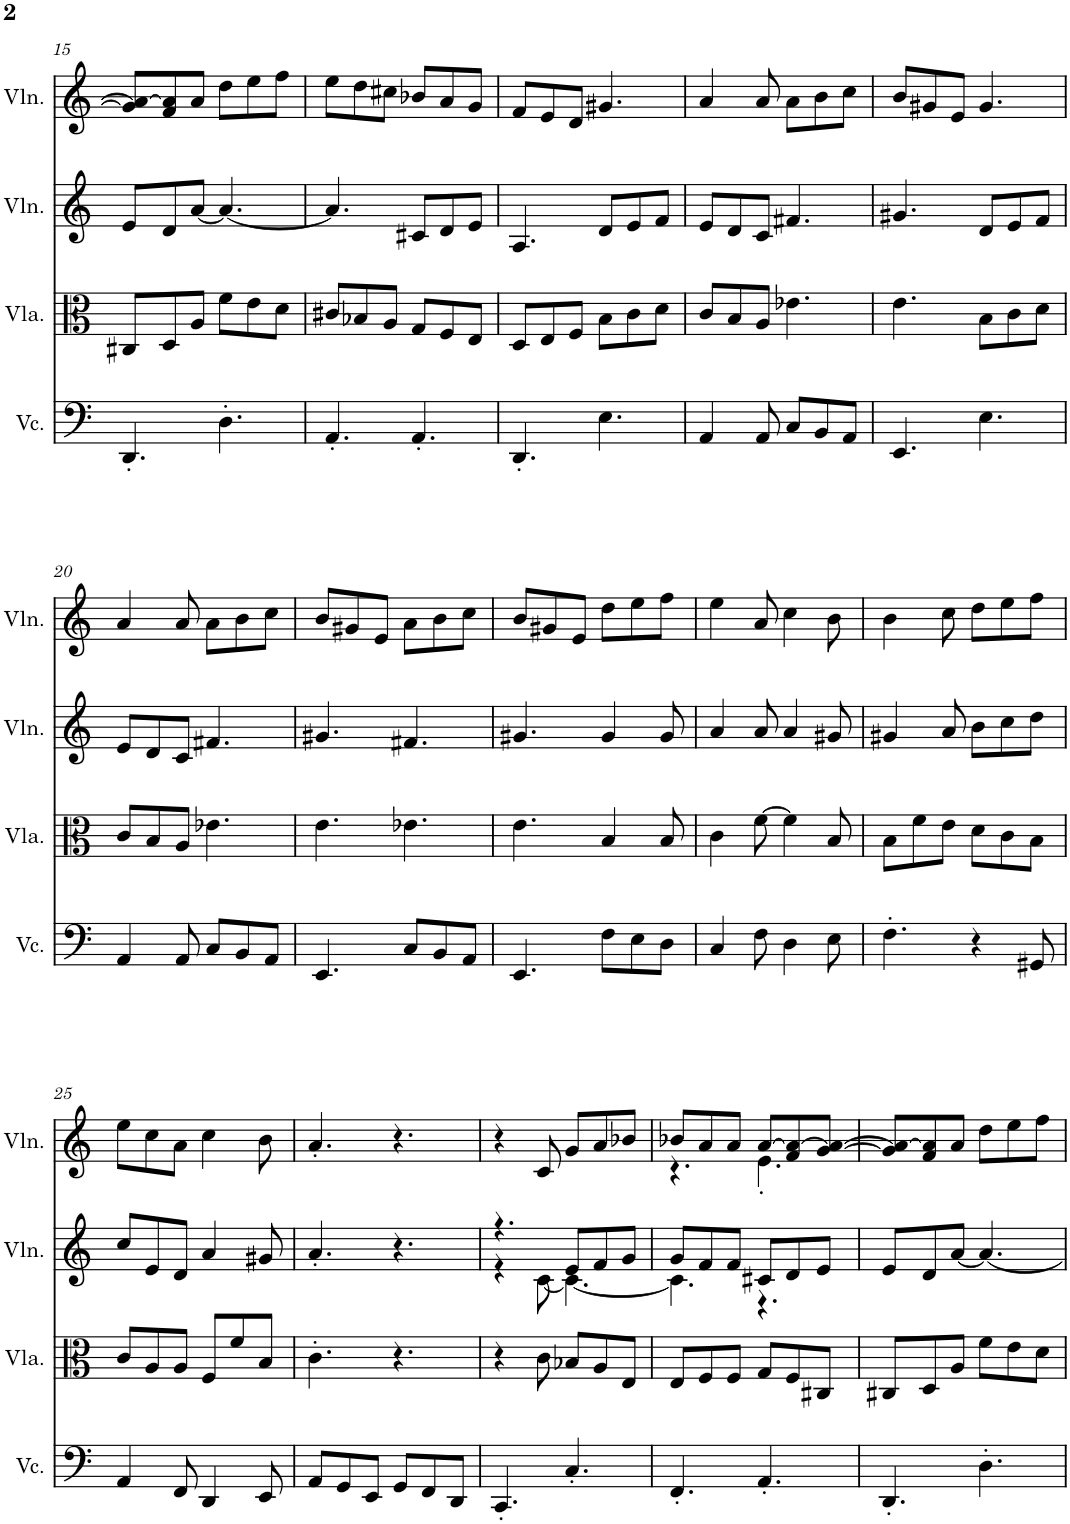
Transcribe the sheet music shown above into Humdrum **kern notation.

**kern	**kern	**kern	**kern
*part4	*part3	*part2	*part1
*staff4	*staff3	*staff2	*staff1
*I"Violoncello, four	*I"Viola, three	*I"Violin, two	*I"Violin, one
*I'Vc.	*I'Vla.	*I'Vln.	*I'Vln.
!!LO:PB:g=z
*clefF4	*clefC3	*clefG2	*clefG2
*k[]	*k[]	*k[]	*k[]
*M6/8	*M6/8	*M6/8	*M6/8
=15	=15	=15	=15
4.DD'/	8C#X/L	8e/L	8g/] 8a/_L
.	8D/	8d/	8f/ 8a/]
.	8A/J	[8a/J	8a/J
4.D'\	8f\L	4.a/_	8dd\L
.	8e\	.	8ee\
.	8d\J	.	8ff\J
=16	=16	=16	=16
4.AA'/	8c#X/L	4.a/]	8ee\L
.	8B-X/	.	8dd\
.	8A/J	.	8cc#X\J
4.AA'/	8G/L	8c#X/L	8b-X/L
.	8F/	8d/	8a/
.	8E/J	8e/J	8g/J
=17	=17	=17	=17
4.DD'/	8D/L	4.A/	8f/L
.	8E/	.	8e/
.	8F/J	.	8d/J
4.E\	8B\L	8d/L	4.g#X/
.	8c\	8e/	.
.	8d\J	8f/J	.
=18	=18	=18	=18
4AA/	8c/L	8e/L	4a/
.	8B/	8d/	.
8AA/	8A/J	8c/J	8a/
8C/L	4.e-X\	4.f#X/	8a\L
8BB/	.	.	8b\
8AA/J	.	.	8cc\J
=19	=19	=19	=19
4.EE/	4.e\	4.g#X/	8b/L
.	.	.	8g#X/
.	.	.	8e/J
4.E\	8B\L	8d/L	4.g#/
.	8c\	8e/	.
.	8d\J	8f/J	.
!!LO:LB:g=z
=20	=20	=20	=20
4AA/	8c/L	8e/L	4a/
.	8B/	8d/	.
8AA/	8A/J	8c/J	8a/
8C/L	4.e-X\	4.f#X/	8a\L
8BB/	.	.	8b\
8AA/J	.	.	8cc\J
=21	=21	=21	=21
4.EE/	4.e\	4.g#X/	8b/L
.	.	.	8g#X/
.	.	.	8e/J
8C/L	4.e-X\	4.f#X/	8a\L
8BB/	.	.	8b\
8AA/J	.	.	8cc\J
=22	=22	=22	=22
4.EE/	4.e\	4.g#X/	8b/L
.	.	.	8g#X/
.	.	.	8e/J
8F\L	4B/	4g#/	8dd\L
8E\	.	.	8ee\
8D\J	8B/	8g#/	8ff\J
=23	=23	=23	=23
4C/	4c\	4a/	4ee\
8F\	[8f\	8a/	8a/
4D\	4f\]	4a/	4cc\
8E\	8B/	8g#X/	8b\
=24	=24	=24	=24
4.F'\	8B\L	4g#X/	4b\
.	8f\	.	.
.	8e\J	8a/	8cc\
4r	8d\L	8b\L	8dd\L
.	8c\	8cc\	8ee\
8GG#X/	8B\J	8dd\J	8ff\J
!!LO:LB:g=z
=25	=25	=25	=25
4AA/	8c/L	8cc/L	8ee\L
.	8A/	8e/	8cc\
8FF/	8A/J	8d/J	8a\J
4DD/	8F/L	4a/	4cc\
.	8f/	.	.
8EE/	8B/J	8g#X/	8b\
=26	=26	=26	=26
8AA/L	4.c'\	4.a'/	4.a'/
8GG/	.	.	.
8EE/J	.	.	.
8GG/L	4.r	4.r	4.r
8FF/	.	.	.
8DD/J	.	.	.
=27	=27	=27	=27
*	*	*^	*
4.CC'/	4r	4.r	4r	4r
.	8c\	.	[8c\	8c/
4.C'/	8B-X/L	8e/L	4.c\_	8g/L
.	8A/	8f/	.	8a/
.	8E/J	8g/J	.	8b-X/J
=28	=28	=28	=28	=28
*	*	*	*	*^
4.FF'/	8E/L	8g/L	4.c\]	8b-X/L	4.r
.	8F/	8f/	.	8a/	.
.	8F/J	8f/J	.	8a/J	.
4.AA'/	8G/L	8c#X/L	4.r	[8a/L	4.e'\
.	8F/	8d/	.	8f/ 8a/_	.
.	8C#X/J	8e/J	.	[8g/ 8a/_J	.
*	*	*v	*v	*	*
*	*	*	*v	*v
=29	=29	=29	=29
4.DD'/	8C#X/L	8e/L	8g/] 8a/_L
.	8D/	8d/	8f/ 8a/]
.	8A/J	[8a/J	8a/J
4.D'\	8f\L	4.a/_	8dd\L
.	8e\	.	8ee\
.	8d\J	.	8ff\J
=	=	=	=
*-	*-	*-	*-
